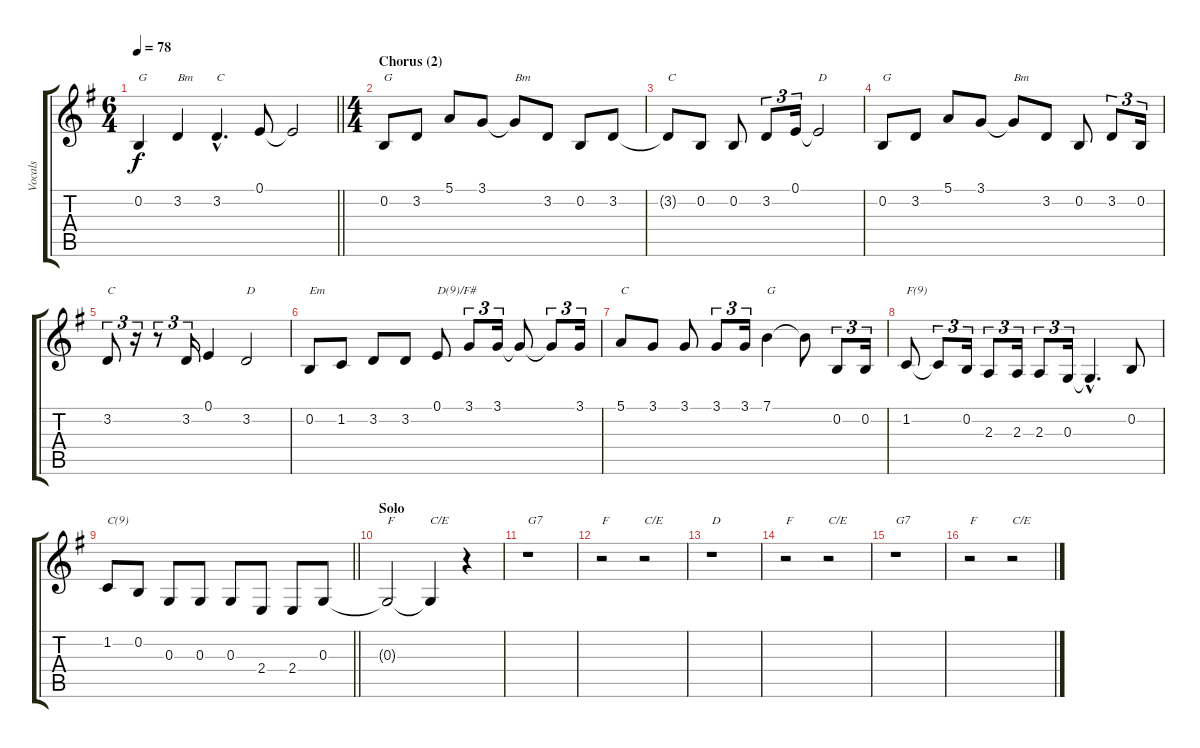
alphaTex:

\track ("Vocals" "Vocals") {instrument sopranosax}
\staff {score tabs}
\tuning (E4 B3 G3 D3 A2 E2) {hide}
\ts (6 4)
\tempo 78
\clef g2
\barLineRight lightlight
\ks g
0.2.4{txt "G" dy f} 3.2.4{txt "Bm"} 3.2{hac}.4{d txt "C"} 0.1.8 0.1{t}.2 |
\ts (4 4)
\section ("" "Chorus (2)")
0.2.8{txt "G"} 3.2.8 5.1.8 3.1.8 3.1{t}.8{txt "Bm"} 3.2.8 0.2.8 3.2.8 |
3.2{t}.8{txt "C"} 0.2.8 0.2.8 3.2.8{tu (3 2)} 0.1.16{tu (3 2)} 0.1{t}.2{txt "D"} |
0.2.8{txt "G"} 3.2.8 5.1.8 3.1.8 3.1{t}.8{txt "Bm"} 3.2.8 0.2.8 3.2.8{tu (3 2)} 0.2.16{tu (3 2)} |
3.2.8{tu (3 2) txt "C"} r.16{tu (3 2)} r.8{tu (3 2)} 3.2.16{tu (3 2)} 0.1.4 3.2.2{txt "D"} |
0.2.8{txt "Em"} 1.2.8 3.2.8 3.2.8 0.1.8{txt "D(9)/F#"} 3.1.8{tu (3 2)} 3.1.16{tu (3 2)} 3.1{t}.8 3.1{t}.8{tu (3 2)} 3.1.16{tu (3 2)} |
5.1.8{txt "C"} 3.1.8 3.1.8 3.1.8{tu (3 2)} 3.1.16{tu (3 2)} 7.1.4{txt "G"} 7.1{t}.8 0.2.8{tu (3 2)} 0.2.16{tu (3 2)} |
1.2.8{txt "F(9)"} 1.2{t}.8{tu (3 2)} 0.2.16{tu (3 2)} 2.3.8{tu (3 2)} 2.3.16{tu (3 2)} 2.3.8{tu (3 2)} 0.3.16{tu (3 2)} 0.3{hac t}.4{d} 0.2.8 |
\barLineRight lightlight
1.2.8{txt "C(9)"} 0.2.8 0.3.8 0.3.8 0.3.8 2.4.8 2.4.8 0.3.8 |
\section ("" "Solo")
0.3{t}.2{txt "F"} 0.3{t}.4{txt "C/E"} r.4 |
r.1{txt "G7"} |
r.2{txt "F"} r.2{txt "C/E"} |
r.1{txt "D"} |
r.2{txt "F"} r.2{txt "C/E"} |
r.1{txt "G7"} |
r.2{txt "F"} r.2{txt "C/E"}
